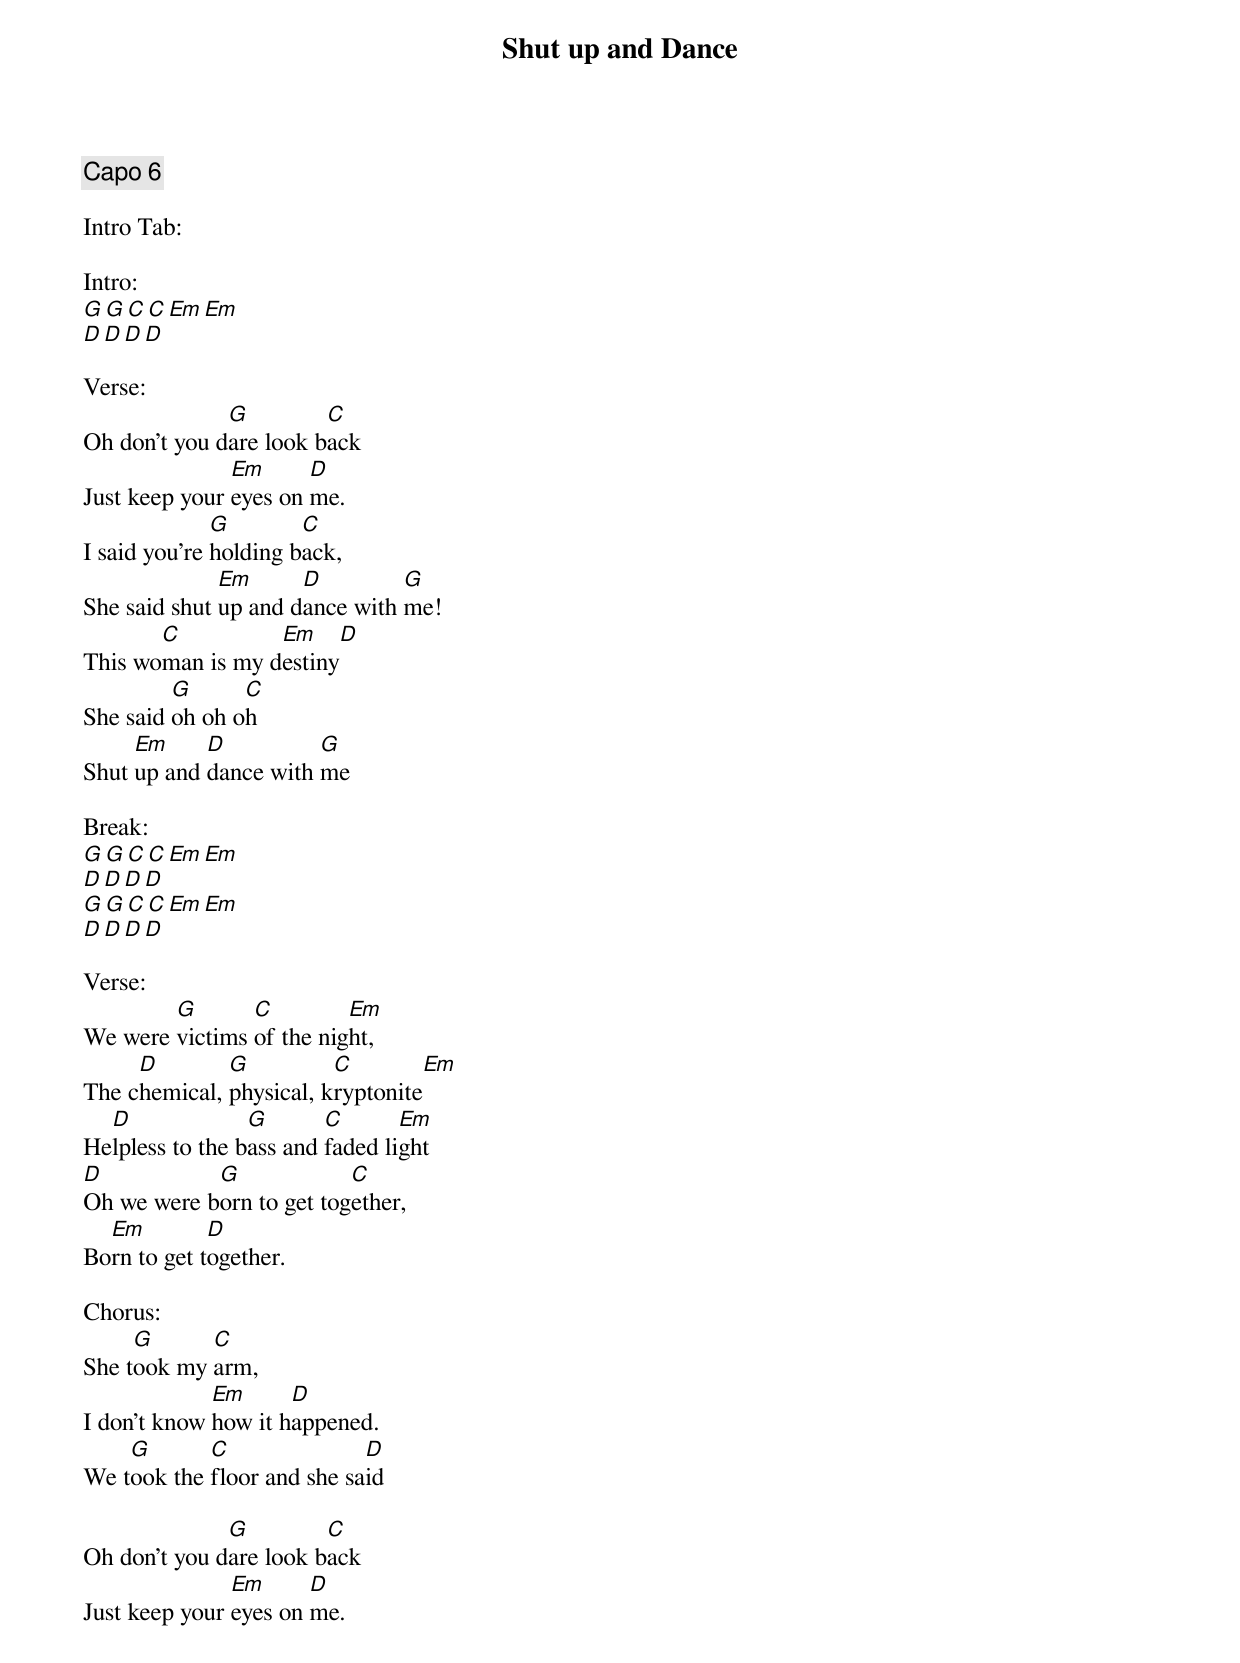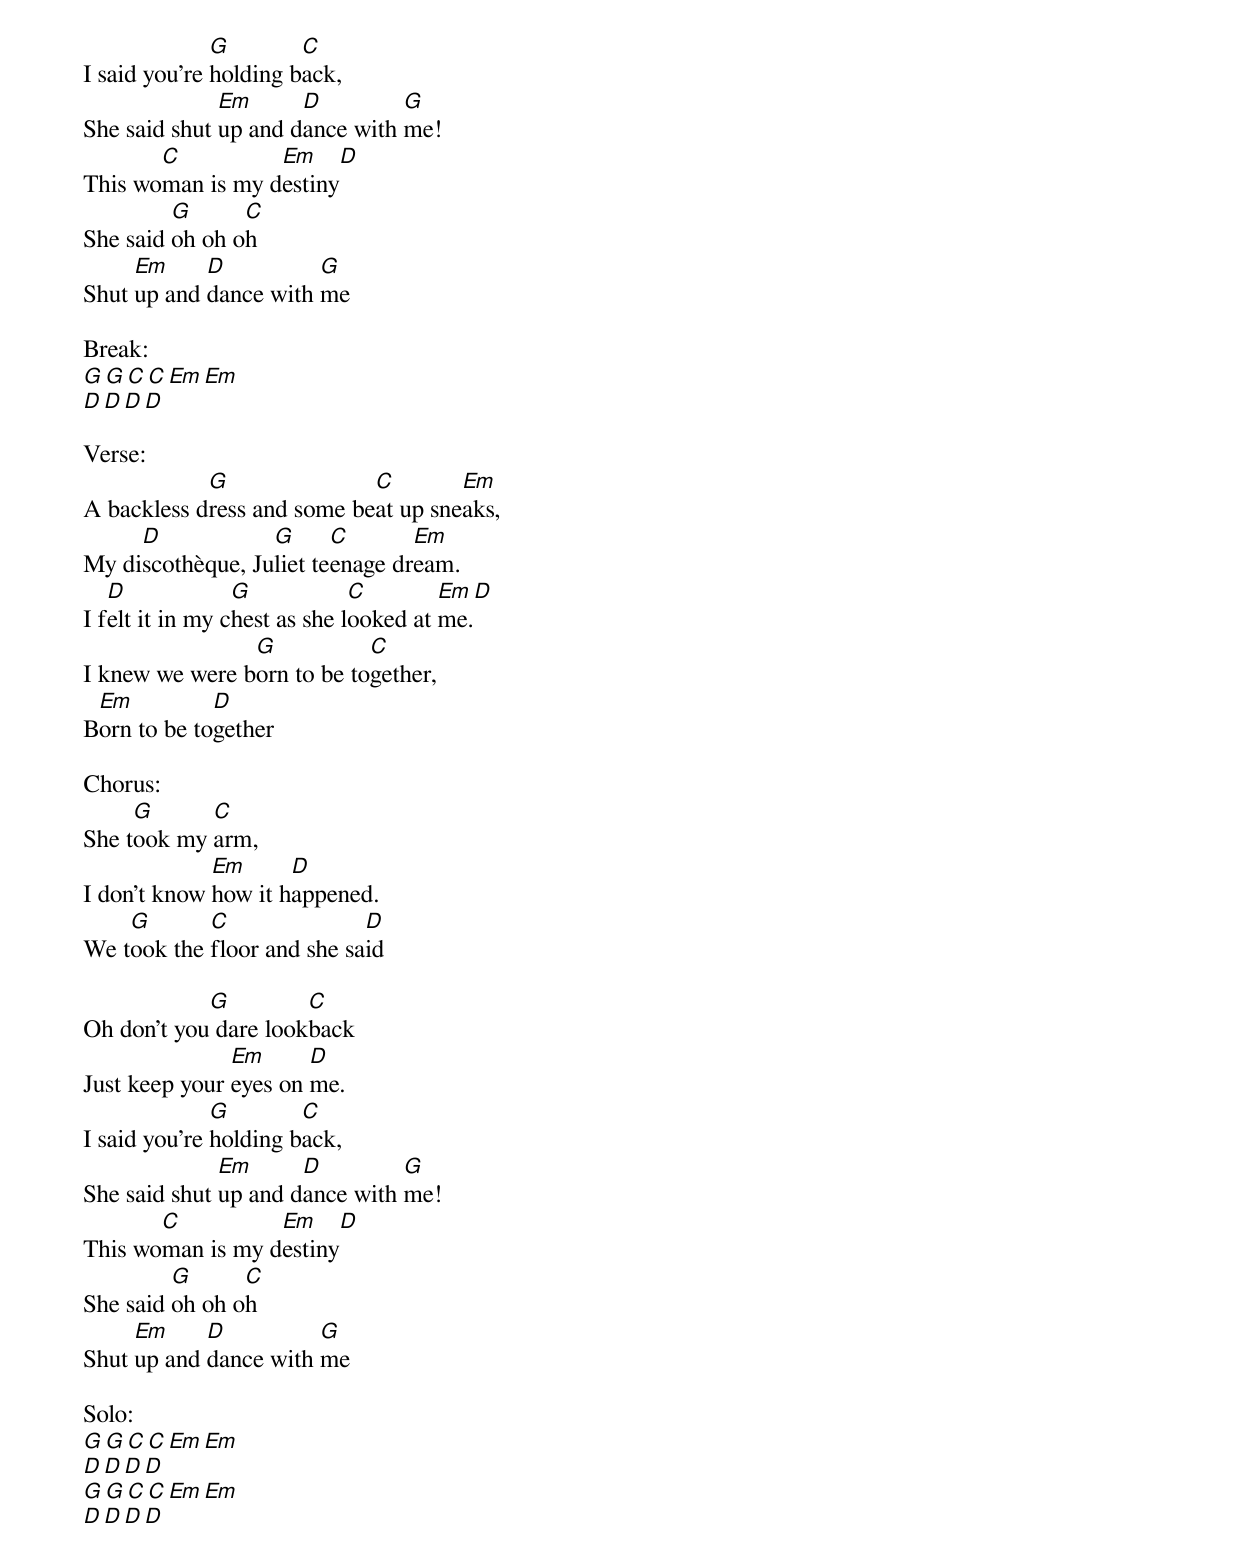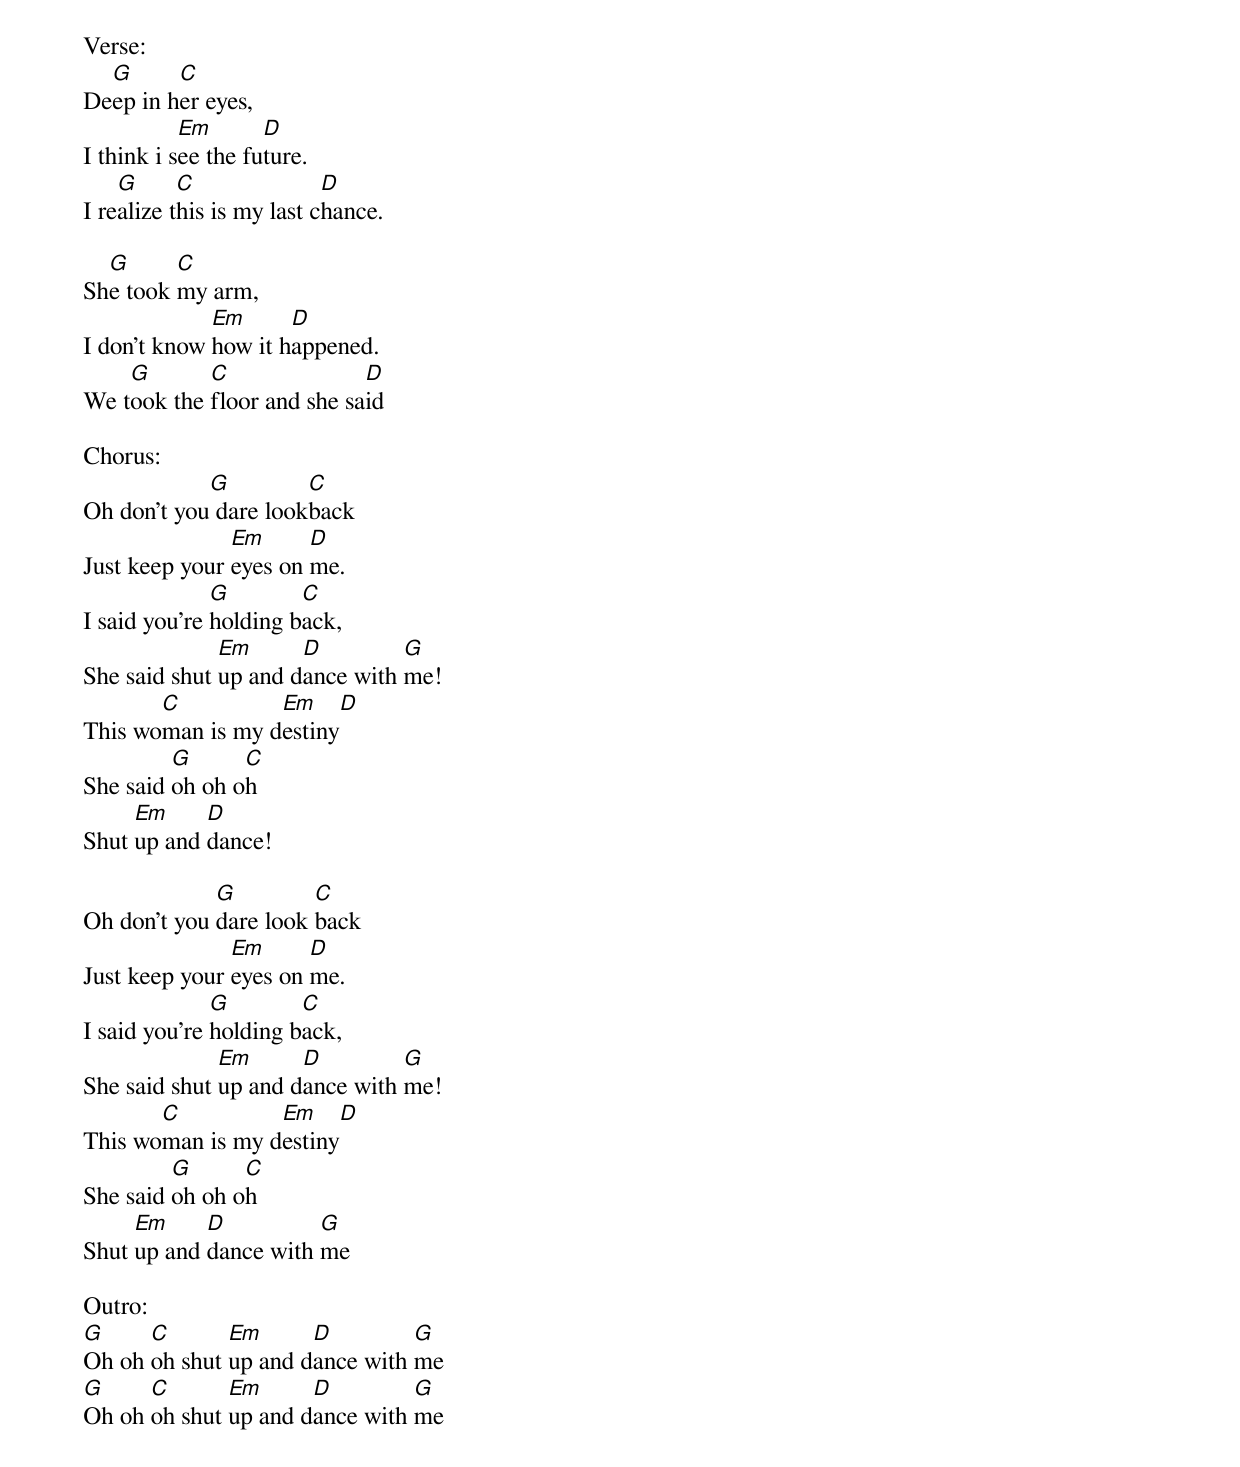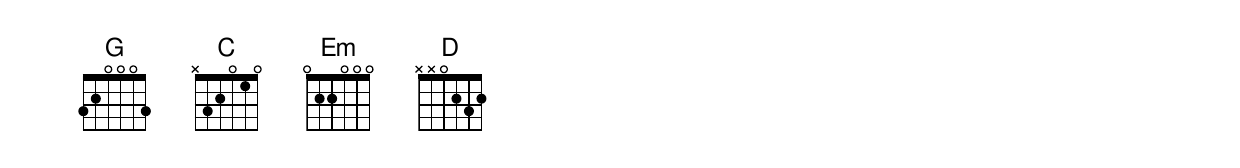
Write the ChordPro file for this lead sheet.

{title:Shut up and Dance}
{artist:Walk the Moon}
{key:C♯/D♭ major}
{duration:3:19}
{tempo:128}
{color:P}

{comment: Capo 6}

Intro Tab:

Intro:
[G][G][C][C][Em][Em]
[D][D][D][D]

Verse:
Oh don't you d[G]are look b[C]ack
Just keep your [Em]eyes on [D]me.
I said you're [G]holding b[C]ack,
She said shut [Em]up and d[D]ance with [G]me!
This wo[C]man is my d[Em]estiny[D]
She said [G]oh oh o[C]h
Shut [Em]up and [D]dance with [G]me

Break:
[G][G][C][C][Em][Em]
[D][D][D][D]
[G][G][C][C][Em][Em]
[D][D][D][D]

Verse:
We were [G]victims [C]of the nig[Em]ht,
The c[D]hemical, [G]physical, k[C]ryptonite[Em]
He[D]lpless to the b[G]ass and [C]faded li[Em]ght
[D]Oh we were b[G]orn to get tog[C]ether,
Bo[Em]rn to get t[D]ogether.

Chorus:
She t[G]ook my [C]arm,
I don't know [Em]how it h[D]appened.
We t[G]ook the [C]floor and she sa[D]id

Oh don't you d[G]are look b[C]ack
Just keep your [Em]eyes on [D]me.
I said you're [G]holding b[C]ack,
She said shut [Em]up and d[D]ance with [G]me!
This wo[C]man is my d[Em]estiny[D]
She said [G]oh oh o[C]h
Shut [Em]up and [D]dance with [G]me

Break:
[G][G][C][C][Em][Em]
[D][D][D][D]

Verse:
A backless d[G]ress and some be[C]at up sne[Em]aks,
My di[D]scothèque, Ju[G]liet te[C]enage dr[Em]eam.
I f[D]elt it in my c[G]hest as she l[C]ooked at [Em]me.[D]
I knew we were b[G]orn to be to[C]gether,
B[Em]orn to be to[D]gether

Chorus:
She t[G]ook my [C]arm,
I don't know [Em]how it h[D]appened.
We t[G]ook the [C]floor and she sa[D]id

Oh don't you[G] dare look[C]back
Just keep your [Em]eyes on [D]me.
I said you're [G]holding b[C]ack,
She said shut [Em]up and d[D]ance with [G]me!
This wo[C]man is my d[Em]estiny[D]
She said [G]oh oh o[C]h
Shut [Em]up and [D]dance with [G]me

Solo:
[G][G][C][C][Em][Em]
[D][D][D][D]
[G][G][C][C][Em][Em]
[D][D][D][D]

Verse:
De[G]ep in h[C]er eyes,
I think i s[Em]ee the fu[D]ture.
I re[G]alize t[C]his is my last c[D]hance.

Sh[G]e took [C]my arm,
I don't know [Em]how it h[D]appened.
We t[G]ook the [C]floor and she sa[D]id

Chorus:
Oh don't you[G] dare look[C]back
Just keep your [Em]eyes on [D]me.
I said you're [G]holding b[C]ack,
She said shut [Em]up and d[D]ance with [G]me!
This wo[C]man is my d[Em]estiny[D]
She said [G]oh oh o[C]h
Shut [Em]up and [D]dance!

Oh don't you [G]dare look [C]back
Just keep your [Em]eyes on [D]me.
I said you're [G]holding b[C]ack,
She said shut [Em]up and d[D]ance with [G]me!
This wo[C]man is my d[Em]estiny[D]
She said [G]oh oh o[C]h
Shut [Em]up and [D]dance with [G]me

Outro:
[G]Oh oh [C]oh shut [Em]up and d[D]ance with [G]me
[G]Oh oh [C]oh shut [Em]up and d[D]ance with [G]me
